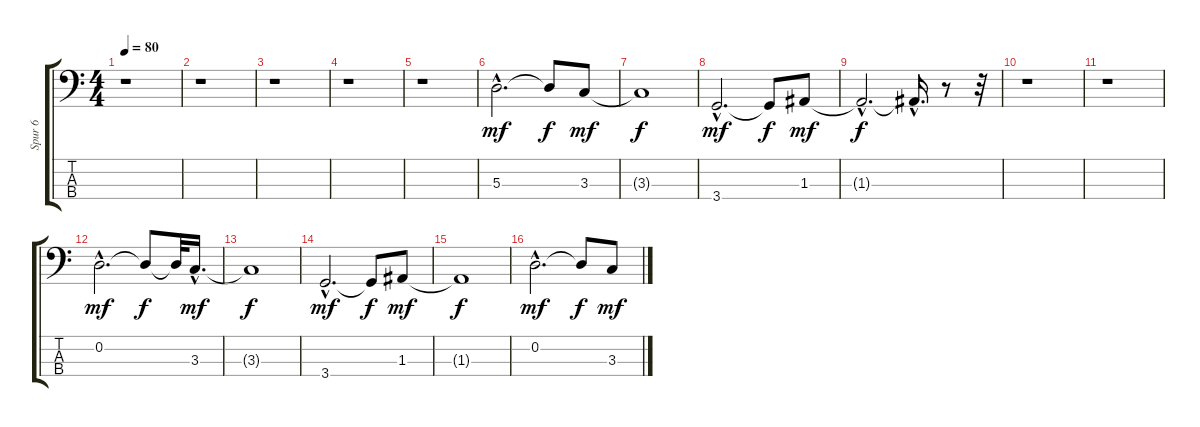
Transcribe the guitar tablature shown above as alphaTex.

\track ("Spur 6" "Spur 6") {instrument electricbassfinger}
\staff {score tabs}
\tuning (G2 D2 A1 E1) {hide}
\ts (4 4)
\tempo 80
\clef f4
\ks c
r.1{dy mf} |
r.1 |
r.1 |
r.1 |
r.1 |
5.3{hac}.2{d} 5.3{t}.8{dy f} 3.3.8{dy mf} |
3.3{t}.1{dy f} |
3.4{hac}.2{d dy mf} 3.4{t}.8{dy f} 1.3.8{dy mf} |
1.3{hac t}.2{d dy f} 1.3{hac t}.16{d} r.8 r.32 |
r.1 |
r.1 |
0.2{hac}.2{d dy mf} 0.2{t}.8{dy f} 0.2{t}.32 3.3{hac}.16{d dy mf} |
3.3{t}.1{dy f} |
3.4{hac}.2{d dy mf} 3.4{t}.8{dy f} 1.3.8{dy mf} |
1.3{t}.1{dy f} |
0.2{hac}.2{d dy mf} 0.2{t}.8{dy f} 3.3.8{dy mf}
